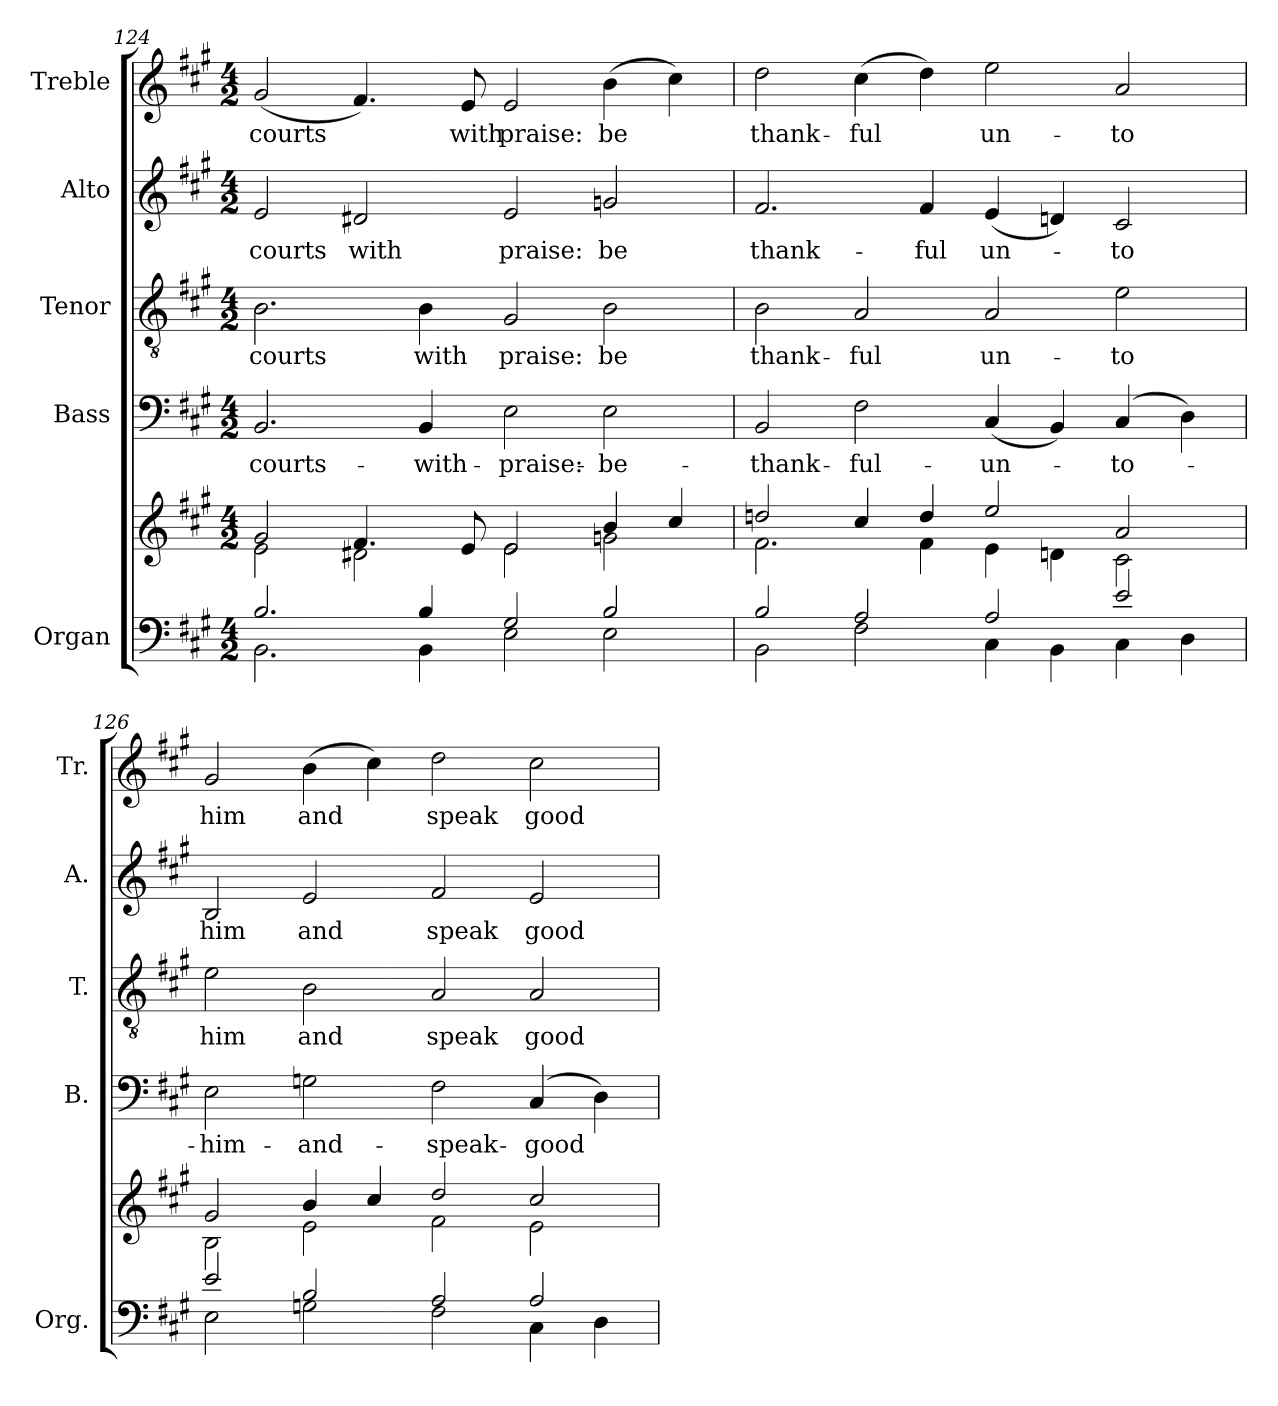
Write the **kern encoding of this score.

**kern	**kern	**kern	**text	**kern	**text	**kern	**text	**kern	**text
*part5	*part5	*part4	*part4	*part3	*part3	*part2	*part2	*part1	*part1
*staff6	*staff5	*staff4	*staff4	*staff3	*staff3	*staff2	*staff2	*staff1	*staff1
*I"Organ	*	*I"Bass	*	*I"Tenor	*	*I"Alto	*	*I"Treble	*
*I'Org.	*	*I'B.	*	*I'T.	*	*I'A.	*	*I'Tr.	*
*clefF4	*clefG2	*clefF4	*	*clefGv2	*	*clefG2	*	*clefG2	*
*	*	*	*	*ITrd7c12	*	*	*	*	*
*k[f#c#g#]	*k[f#c#g#]	*k[f#c#g#]	*	*k[f#c#g#]	*	*k[f#c#g#]	*	*k[f#c#g#]	*
*A:	*A:	*A:	*	*A:	*	*A:	*	*A:	*
*M4/2	*M4/2	*M4/2	*	*M4/2	*	*M4/2	*	*M4/2	*
=124	=124	=124	=124	=124	=124	=124	=124	=124	=124
*^	*^	*	*	*	*	*	*	*	*
!	!	!	!	!	!LO:LY:b:color=#000000	!	!	!	!	!	!
!	!	!	!	!	!	!	!LO:LY:b:color=#000000	!	!	!	!
!	!	!	!	!	!	!	!	!	!LO:LY:b:color=#000000	!	!
!	!	!	!	!	!	!	!	!	!	!	!LO:LY:b:color=#000000
2.Bi/	2.BBi\	2g#i/	2ei\	2.BBi/	-courts-	2.BBi\	courts	2ei/	courts	(2g#i/	courts
!	!	!	!	!	!	!	!	!	!LO:LY:b:color=#000000	!	!
.	.	4.f#i/	2d#Xi\	.	.	.	.	2d#Xi/	with	4.f#i/)	.
!	!	!	!	!	!LO:LY:b:color=#000000	!	!	!	!	!	!
!	!	!	!	!	!	!	!LO:LY:b:color=#000000	!	!	!	!
4Bi/	4BBi\	.	.	4BBi/	-with-	4BBi\	with	.	.	.	.
!	!	!	!	!	!	!	!	!	!	!	!LO:LY:b:color=#000000
.	.	8ei/	.	.	.	.	.	.	.	8ei/	with
!	!	!	!	!	!LO:LY:b:color=#000000	!	!	!	!	!	!
!	!	!	!	!	!	!	!LO:LY:b:color=#000000	!	!	!	!
!	!	!	!	!	!	!	!	!	!LO:LY:b:color=#000000	!	!
!	!	!	!	!	!	!	!	!	!	!	!LO:LY:b:color=#000000
2G#i/	2Ei\	2ei/	2ei\	2Ei\	-praise:-	2GG#i/	praise:	2ei/	praise:	2ei/	praise:
!	!	!	!	!	!LO:LY:b:color=#000000	!	!	!	!	!	!
!	!	!	!	!	!	!	!LO:LY:b:color=#000000	!	!	!	!
!	!	!	!	!	!	!	!	!	!LO:LY:b:color=#000000	!	!
!	!	!	!	!	!	!	!	!	!	!	!LO:LY:b:color=#000000
2Bi/	2Ei\	4bi/	2gni\	2Ei\	-be-	2BBi\	be	2gni/	be	(4bi\	be
.	.	4cc#i/	.	.	.	.	.	.	.	4cc#i\)	.
!!LO:LB:g=z
=125	=125	=125	=125	=125	=125	=125	=125	=125	=125	=125	=125
!	!	!	!	!	!LO:LY:b:color=#000000	!	!	!	!	!	!
!	!	!	!	!	!	!	!LO:LY:b:color=#000000	!	!	!	!
!	!	!	!	!	!	!	!	!	!LO:LY:b:color=#000000	!	!
!	!	!	!	!	!	!	!	!	!	!	!LO:LY:b:color=#000000
2Bi/	2BBi\	2ddni/	2.f#i\	2BBi/	-thank-	2BBi\	thank-	2.f#i/	thank-	2ddi\	thank-
!	!	!	!	!	!LO:LY:b:color=#000000	!	!	!	!	!	!
!	!	!	!	!	!	!	!LO:LY:b:color=#000000	!	!	!	!
!	!	!	!	!	!	!	!	!	!	!	!LO:LY:b:color=#000000
2Ai/	2F#i\	4cc#i/	.	2F#i\	-ful-	2AAi/	-ful	.	.	(4cc#i\	-ful
!	!	!	!	!	!	!	!	!	!LO:LY:b:color=#000000	!	!
.	.	4ddi/	4f#i\	.	.	.	.	4f#i/	-ful	4ddi\)	.
!	!	!	!	!	!LO:LY:b:color=#000000	!	!	!	!	!	!
!	!	!	!	!	!	!	!LO:LY:b:color=#000000	!	!	!	!
!	!	!	!	!	!	!	!	!	!LO:LY:b:color=#000000	!	!
!	!	!	!	!	!	!	!	!	!	!	!LO:LY:b:color=#000000
2Ai/	4C#i\	2eei/	4ei\	(4C#i/	-un-	2AAi/	un-	(4ei/	un-	2eei\	un-
.	4BBi\	.	4dni\	4BBi/)	.	.	.	4dni/)	.	.	.
!	!	!	!	!	!LO:LY:b:color=#000000	!	!	!	!	!	!
!	!	!	!	!	!	!	!LO:LY:b:color=#000000	!	!	!	!
!	!	!	!	!	!	!	!	!	!LO:LY:b:color=#000000	!	!
!	!	!	!	!	!	!	!	!	!	!	!LO:LY:b:color=#000000
2ei/	4C#i\	2ai/	2c#i\	(4C#i/	-to-	2Ei\	-to	2c#i/	-to	2ai/	-to
.	4Di\	.	.	4Di\)	.	.	.	.	.	.	.
=126	=126	=126	=126	=126	=126	=126	=126	=126	=126	=126	=126
!	!	!	!	!	!LO:LY:b:color=#000000	!	!	!	!	!	!
!	!	!	!	!	!	!	!LO:LY:b:color=#000000	!	!	!	!
!	!	!	!	!	!	!	!	!	!LO:LY:b:color=#000000	!	!
!	!	!	!	!	!	!	!	!	!	!	!LO:LY:b:color=#000000
2ei/	2Ei\	2g#i/	2Bi\	2Ei\	-him-	2Ei\	him	2Bi/	him	2g#i/	him
!	!	!	!	!	!LO:LY:b:color=#000000	!	!	!	!	!	!
!	!	!	!	!	!	!	!LO:LY:b:color=#000000	!	!	!	!
!	!	!	!	!	!	!	!	!	!LO:LY:b:color=#000000	!	!
!	!	!	!	!	!	!	!	!	!	!	!LO:LY:b:color=#000000
2Bi/	2Gni\	4bi/	2ei\	2Gni\	-and-	2BBi\	and	2ei/	and	(4bi\	and
.	.	4cc#i/	.	.	.	.	.	.	.	4cc#i\)	.
!	!	!	!	!	!LO:LY:b:color=#000000	!	!	!	!	!	!
!	!	!	!	!	!	!	!LO:LY:b:color=#000000	!	!	!	!
!	!	!	!	!	!	!	!	!	!LO:LY:b:color=#000000	!	!
!	!	!	!	!	!	!	!	!	!	!	!LO:LY:b:color=#000000
2Ai/	2F#i\	2ddi/	2f#i\	2F#i\	-speak-	2AAi/	speak	2f#i/	speak	2ddi\	speak
!	!	!	!	!	!LO:LY:b:color=#000000	!	!	!	!	!	!
!	!	!	!	!	!	!	!LO:LY:b:color=#000000	!	!	!	!
!	!	!	!	!	!	!	!	!	!LO:LY:b:color=#000000	!	!
!	!	!	!	!	!	!	!	!	!	!	!LO:LY:b:color=#000000
2Ai/	4C#i\	2cc#i/	2ei\	(4C#i/	-good	2AAi/	good	2ei/	good	2cc#i\	good
.	4Di\	.	.	4Di\)	.	.	.	.	.	.	.
*v	*v	*	*	*	*	*	*	*	*	*	*
*	*v	*v	*	*	*	*	*	*	*	*
=	=	=	=	=	=	=	=	=	=
*-	*-	*-	*-	*-	*-	*-	*-	*-	*-
